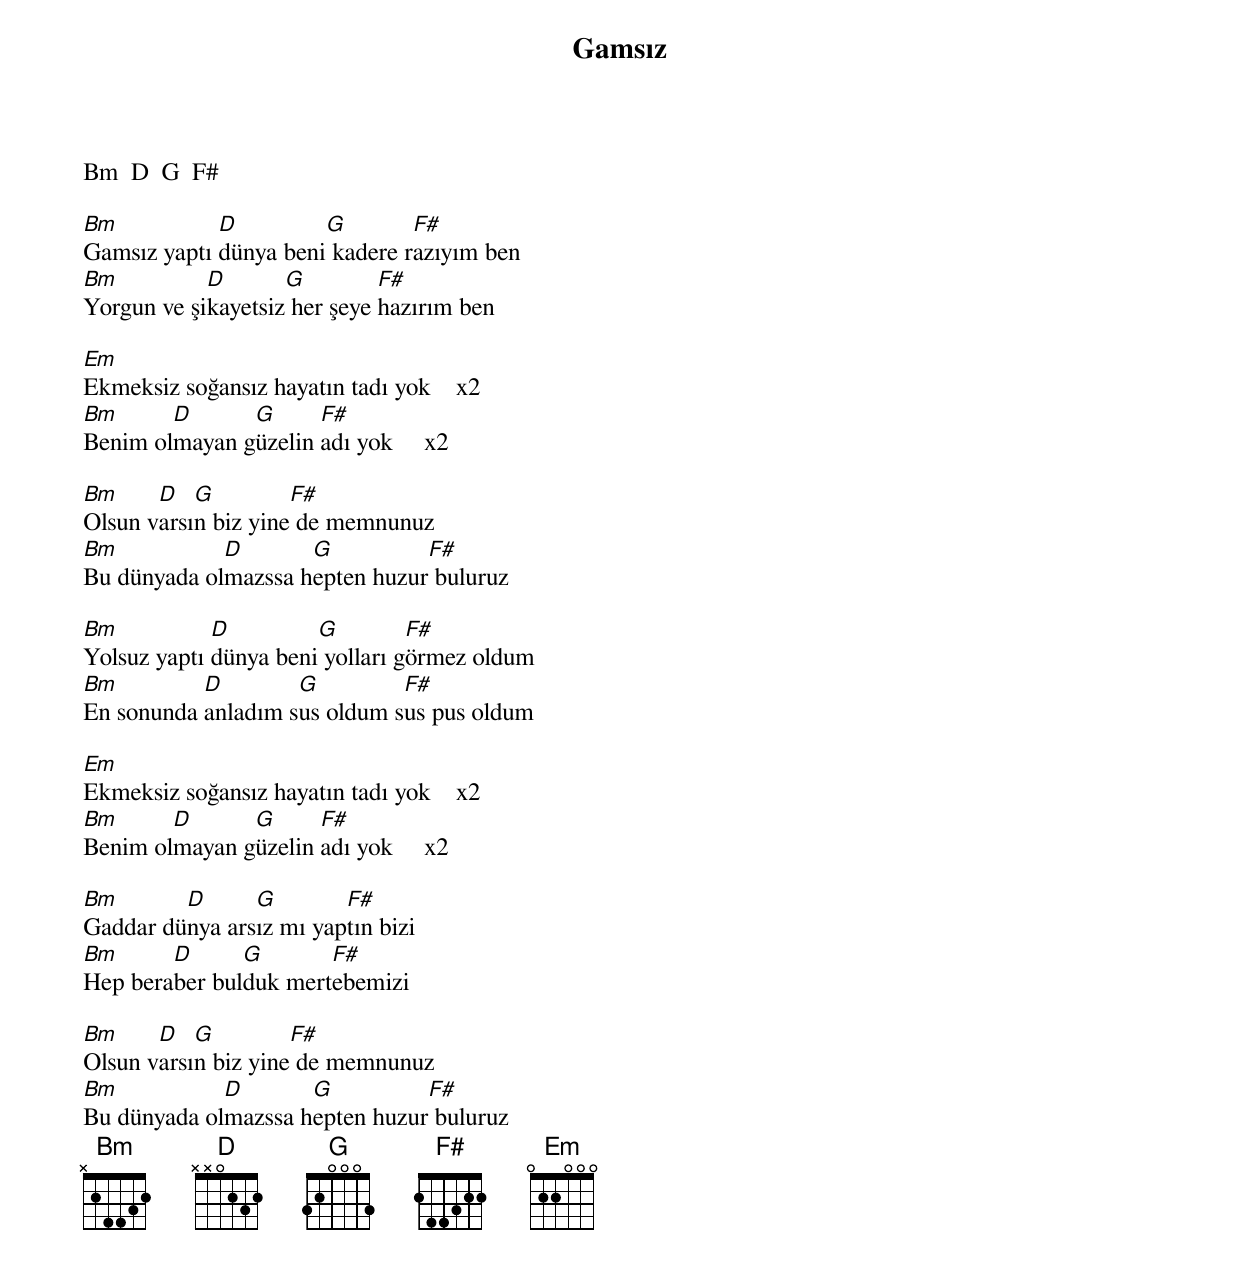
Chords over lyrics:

{title: Gamsız}
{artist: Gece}

Bm  D  G  F#

Bm           D         G        F#
Gamsız yaptı dünya beni kadere razıyım ben
Bm          D       G         F#
Yorgun ve şikayetsiz her şeye hazırım ben

Em
Ekmeksiz soğansız hayatın tadı yok    x2
Bm      D      G      F#
Benim olmayan güzelin adı yok     x2

Bm     D   G         F#
Olsun varsın biz yine de memnunuz
Bm           D       G          F#
Bu dünyada olmazssa hepten huzur buluruz

Bm           D         G         F#
Yolsuz yaptı dünya beni yolları görmez oldum
Bm         D        G         F#
En sonunda anladım sus oldum sus pus oldum

Em
Ekmeksiz soğansız hayatın tadı yok    x2
Bm      D      G      F#
Benim olmayan güzelin adı yok     x2

Bm       D      G        F#
Gaddar dünya arsız mı yaptın bizi
Bm      D      G       F#
Hep beraber bulduk mertebemizi

Bm     D   G         F#
Olsun varsın biz yine de memnunuz
Bm           D       G          F#
Bu dünyada olmazssa hepten huzur buluruz
